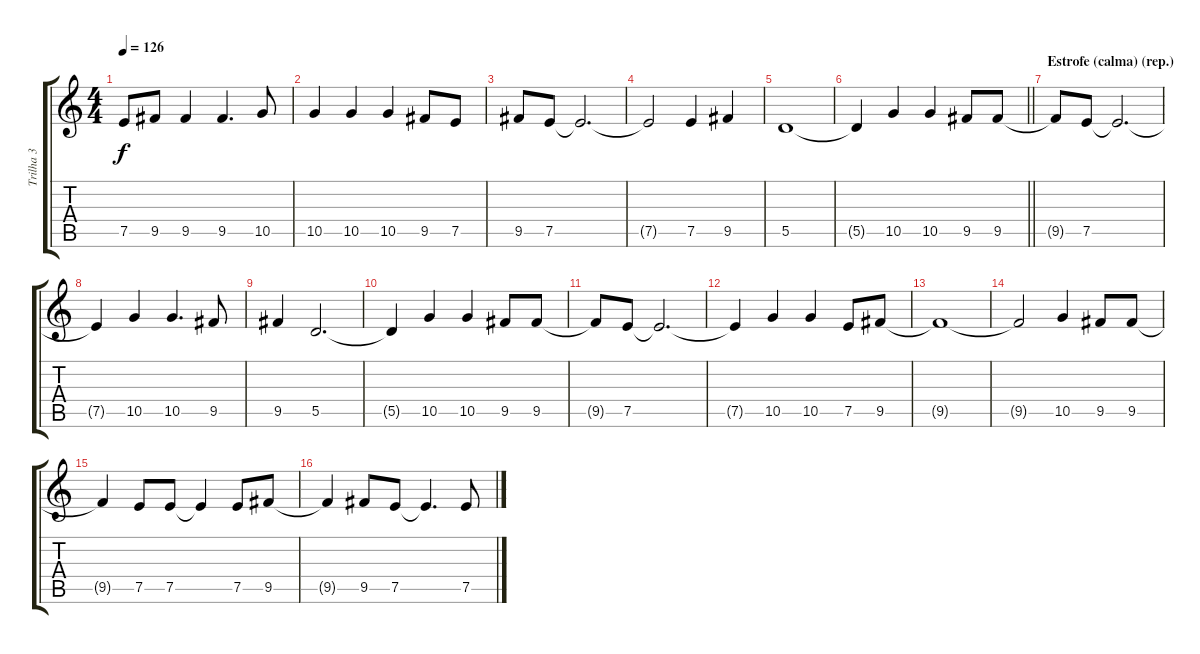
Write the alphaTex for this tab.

\track ("Trilha 3" "Trilha 3") {instrument distortionguitar}
\staff {score tabs}
\tuning (E4 B3 G3 D3 A2 E2) {hide}
\ts (4 4)
\tempo 126
\clef g2
\ks c
7.5.8{dy f} 9.5.8 9.5.4 9.5.4{d} 10.5.8 |
10.5.4 10.5.4 10.5.4 9.5.8 7.5.8 |
9.5.8 7.5.8 7.5{t}.2{d} |
7.5{t}.2 7.5.4 9.5.4 |
5.5.1 |
\barLineRight lightlight
5.5{t}.4 10.5.4 10.5.4 9.5.8 9.5.8 |
\section ("" "Estrofe (calma) (rep.)")
9.5{t}.8 7.5.8 7.5{t}.2{d} |
7.5{t}.4 10.5.4 10.5.4{d} 9.5.8 |
9.5.4 5.5.2{d} |
5.5{t}.4 10.5.4 10.5.4 9.5.8 9.5.8 |
9.5{t}.8 7.5.8 7.5{t}.2{d} |
7.5{t}.4 10.5.4 10.5.4 7.5.8 9.5.8 |
9.5{t}.1 |
9.5{t}.2 10.5.4 9.5.8 9.5.8 |
9.5{t}.4 7.5.8 7.5.8 7.5{t}.4 7.5.8 9.5.8 |
9.5{t}.4 9.5.8 7.5.8 7.5{t}.4{d} 7.5.8
